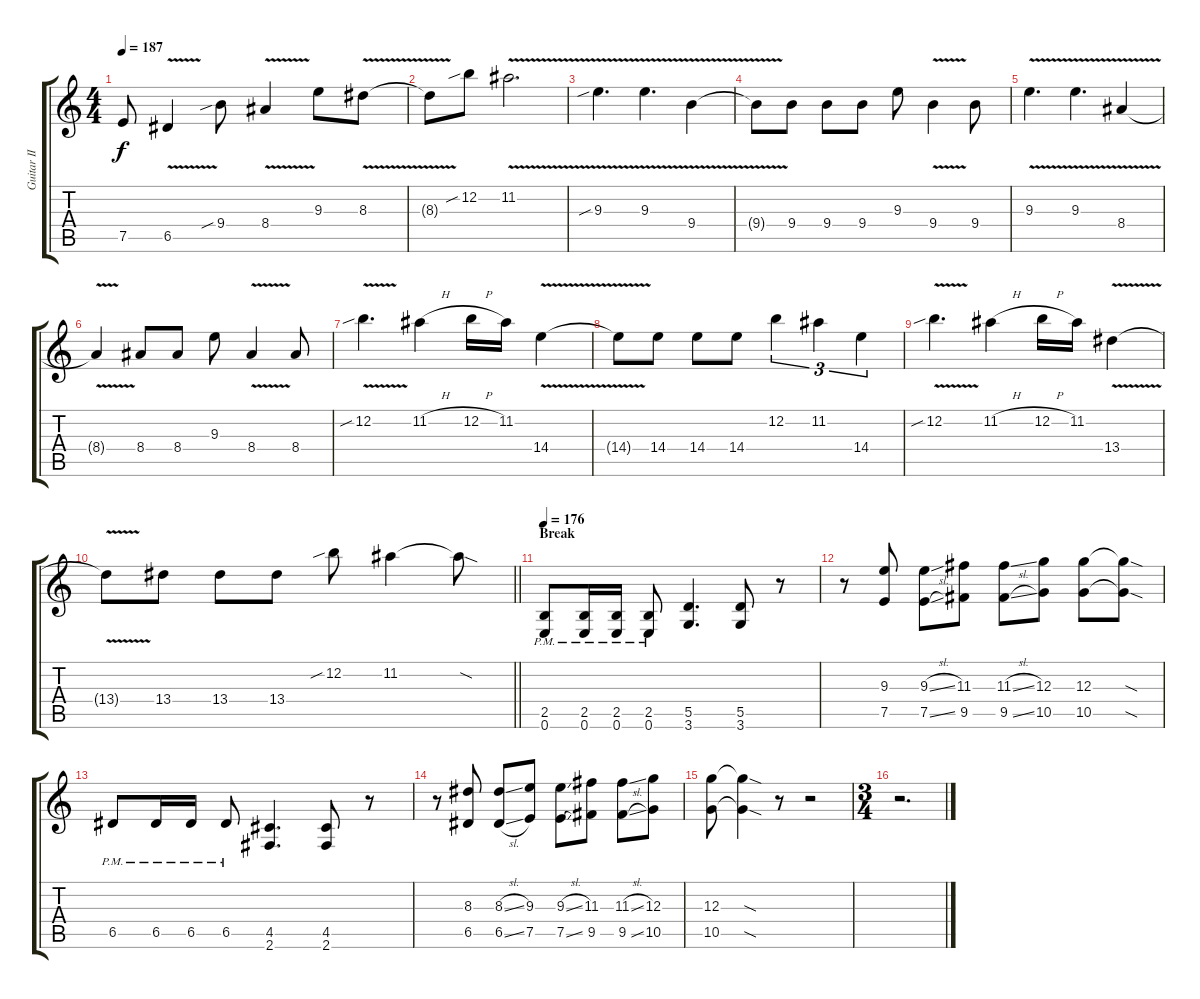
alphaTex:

\track ("Guitar II" "Guitar II") {instrument overdrivenguitar}
\staff {score tabs}
\tuning (E4 B3 G3 D3 A2 E2) {hide}
\ts (4 4)
\tempo 187
\clef g2
\ks c
7.5.8{dy f} 6.5{v}.4 9.4{sib}.8 8.4{v}.4 9.3.8 8.3{v}.8 |
8.3{t}.8 12.2{sib}.8 11.2{v}.2{d} |
9.3{v sib}.4{d} 9.3{v}.4{d} 9.4{v}.4 |
9.4{t}.8 9.4.8 9.4.8 9.4.8 9.3.8 9.4{v}.4 9.4.8 |
9.3{v}.4{d} 9.3{v}.4{d} 8.4{v}.4 |
8.4{t}.4 8.4.8 8.4.8 9.3.8 8.4{v}.4 8.4.8 |
12.2{v sib}.4{d} 11.2{h}.4 12.2{h}.16 11.2.16 14.4{v}.4 |
14.4{t}.8 14.4.8 14.4.8 14.4.8 12.2.4{tu (3 2)} 11.2.4{tu (3 2)} 14.4.4{tu (3 2)} |
12.2{v sib}.4{d} 11.2{h}.4 12.2{h}.16 11.2.16 13.4{v}.4 |
\barLineRight lightlight
13.4{t}.8 13.4.8 13.4.8 13.4.8 12.2{sib}.8 11.2.4 11.2{sod t}.8 |
\section ("" "Break")
\tempo 176
(2.5{pm} 0.6{pm}).8{instrument overdrivenguitar} (2.5{pm} 0.6{pm}).16 (2.5{pm} 0.6{pm}).16 (2.5{pm} 0.6{pm}).8 (5.5 3.6).4{d} (5.5 3.6).8 r.8 |
r.8 (9.3 7.5).8 (9.3{sl} 7.5{sl}).8 (11.3 9.5).8 (11.3{sl} 9.5{sl}).8 (12.3 10.5).8 (12.3 10.5).8 (12.3{sod t} 10.5{sod t}).8 |
6.5{pm}.8 6.5{pm}.16 6.5{pm}.16 6.5{pm}.8 (4.5 2.6).4{d} (4.5 2.6).8 r.8 |
r.8 (8.3 6.5).8 (8.3{sl} 6.5{sl}).8 (9.3 7.5).8 (9.3{sl} 7.5{sl}).8 (11.3 9.5).8 (11.3{sl} 9.5{sl}).8 (12.3 10.5).8 |
(12.3 10.5).8 (12.3{sod t} 10.5{sod t}).4 r.8 r.2 |
\ts (3 4)
r.2{d}
